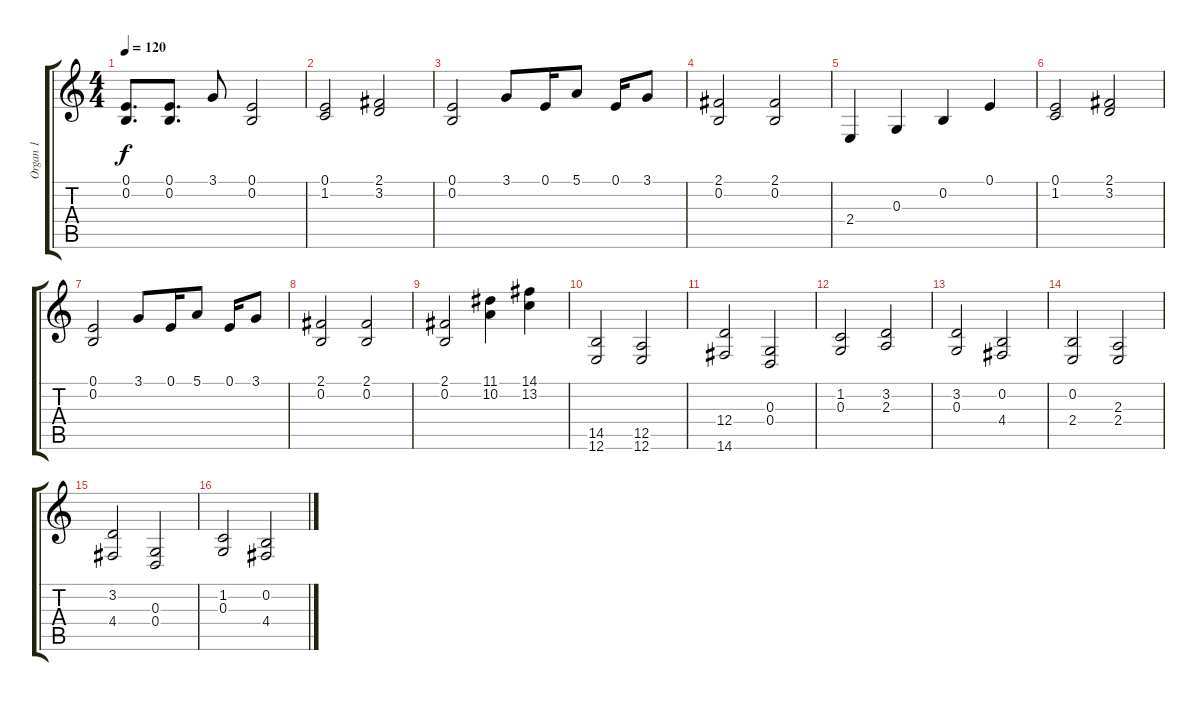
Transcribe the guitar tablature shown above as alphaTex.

\track ("Organ 1" "Organ 1") {instrument churchorgan}
\staff {score tabs}
\tuning (E4 B3 G3 D3 A2 E2) {hide}
\ts (4 4)
\tempo 120
\clef g2
\ks c
(0.1 0.2).8{d dy f} (0.1 0.2).8{d} 3.1.8 (0.1 0.2).2 |
(0.1 1.2).2 (2.1 3.2).2 |
(0.1 0.2).2 3.1.8 0.1.16 5.1.8 0.1.16 3.1.8 |
(2.1 0.2).2 (2.1 0.2).2 |
2.4.4 0.3.4 0.2.4 0.1.4 |
(0.1 1.2).2 (2.1 3.2).2 |
(0.1 0.2).2 3.1.8 0.1.16 5.1.8 0.1.16 3.1.8 |
(2.1 0.2).2 (2.1 0.2).2 |
(2.1 0.2).2 (11.1 10.2).4 (14.1 13.2).4 |
(14.5 12.6).2 (12.5 12.6).2 |
(12.4 14.6).2 (0.3 0.4).2 |
(1.2 0.3).2 (3.2 2.3).2 |
(3.2 0.3).2 (0.2 4.4).2 |
(0.2 2.4).2 (2.3 2.4).2 |
(3.2 4.4).2 (0.3 0.4).2 |
(1.2 0.3).2 (0.2 4.4).2
